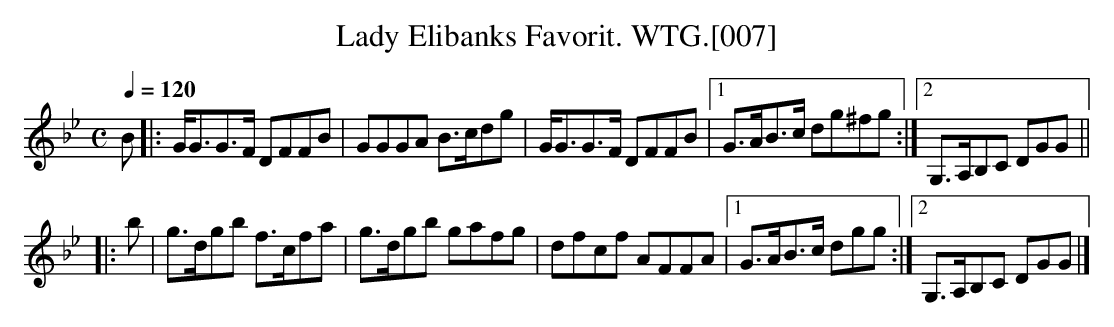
X:1
T:Lady Elibanks Favorit. WTG.[007]
M:C
L:1/8
Q:1/4=120
K:Gm
B|:G<GG>F DFFB|GGGA B>cdg|G<GG>F DFFB|1G>AB>c dg^fg:|2G,>A,B,C DGG||
|:b|g>dgb f>cfa|g>dgb gafg|dfcf AFFA|1G>AB>c dgg:|2 G,>A,B,C DGG|]
